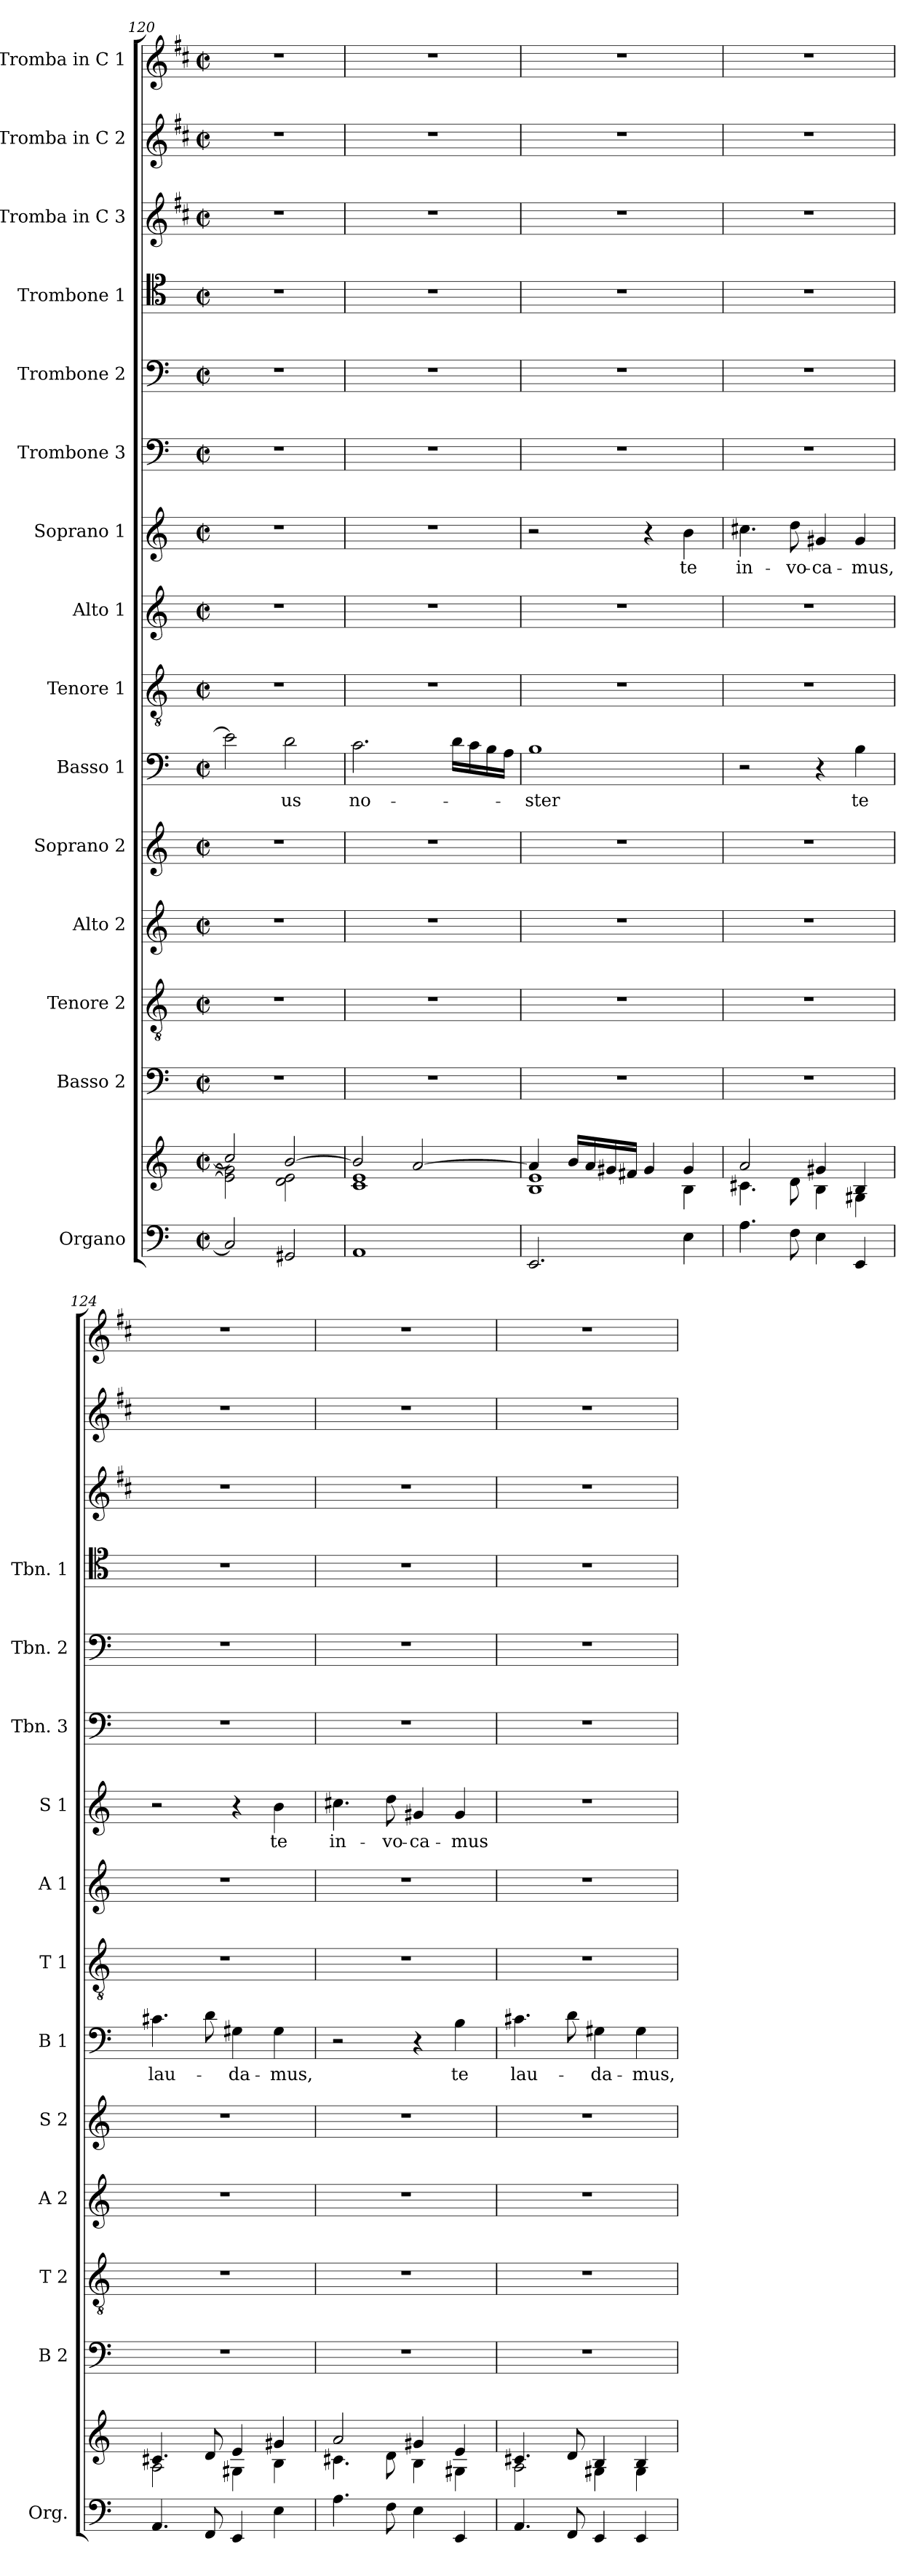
**kern	**kern	**kern	**kern	**kern	**kern	**kern	**text	**kern	**kern	**kern	**text	**kern	**kern	**kern	**kern	**kern	**kern
*part15	*part15	*part14	*part13	*part12	*part11	*part10	*part10	*part9	*part8	*part7	*part7	*part6	*part5	*part4	*part3	*part2	*part1
*staff16	*staff15	*staff14	*staff13	*staff12	*staff11	*staff10	*staff10	*staff9	*staff8	*staff7	*staff7	*staff6	*staff5	*staff4	*staff3	*staff2	*staff1
*I"Organo	*	*I"Basso 2	*I"Tenore 2	*I"Alto 2	*I"Soprano 2	*I"Basso 1	*	*I"Tenore 1	*I"Alto 1	*I"Soprano 1	*	*I"Trombone 3	*I"Trombone 2	*I"Trombone 1	*I"Tromba in C 3	*I"Tromba in C 2	*I"Tromba in C 1
*I'Org.	*	*I'B 2	*I'T 2	*I'A 2	*I'S 2	*I'B 1	*	*I'T 1	*I'A 1	*I'S 1	*	*I'Tbn. 3	*I'Tbn. 2	*I'Tbn. 1	*	*	*
*clefF4	*clefG2	*clefF4	*clefGv2	*clefG2	*clefG2	*clefF4	*	*clefGv2	*clefG2	*clefG2	*	*clefF4	*clefF4	*clefC4	*clefG2	*clefG2	*clefG2
*	*	*	*	*	*	*	*	*	*	*	*	*	*	*	*ITrd1c2	*ITrd1c2	*ITrd1c2
*k[]	*k[]	*k[]	*k[]	*k[]	*k[]	*k[]	*	*k[]	*k[]	*k[]	*	*k[]	*k[]	*k[]	*k[]	*k[]	*k[]
*a:	*a:	*a:	*a:	*a:	*a:	*a:	*	*a:	*a:	*a:	*	*a:	*a:	*a:	*a:	*a:	*a:
*M2/2	*M2/2	*M2/2	*M2/2	*M2/2	*M2/2	*M2/2	*	*M2/2	*M2/2	*M2/2	*	*M2/2	*M2/2	*M2/2	*M2/2	*M2/2	*M2/2
*met(c|)	*met(c|)	*met(c|)	*met(c|)	*met(c|)	*met(c|)	*met(c|)	*	*met(c|)	*met(c|)	*met(c|)	*	*met(c|)	*met(c|)	*met(c|)	*met(c|)	*met(c|)	*met(c|)
=120	=120	=120	=120	=120	=120	=120	=120	=120	=120	=120	=120	=120	=120	=120	=120	=120	=120
*	*^	*	*	*	*	*	*	*	*	*	*	*	*	*	*	*	*
2C/]	2cc/]	2e\] 2g\]	1r	1r	1r	1r	2e\]	.	1r	1r	1r	.	1r	1r	1r	1r	1r	1r
2GG#X/	[>2b/	2d\ 2e\	.	.	.	.	2d\	-us	.	.	.	.	.	.	.	.	.	.
=121	=121	=121	=121	=121	=121	=121	=121	=121	=121	=121	=121	=121	=121	=121	=121	=121	=121	=121
1AA	2b/]	1c 1e	1r	1r	1r	1r	2.c\	no-	1r	1r	1r	.	1r	1r	1r	1r	1r	1r
.	[>2a/	.	.	.	.	.	.	.	.	.	.	.	.	.	.	.	.	.
.	.	.	.	.	.	.	16d\LL	.	.	.	.	.	.	.	.	.	.	.
.	.	.	.	.	.	.	16c\	.	.	.	.	.	.	.	.	.	.	.
.	.	.	.	.	.	.	16B\	.	.	.	.	.	.	.	.	.	.	.
.	.	.	.	.	.	.	16A\JJ	.	.	.	.	.	.	.	.	.	.	.
=122	=122	=122	=122	=122	=122	=122	=122	=122	=122	=122	=122	=122	=122	=122	=122	=122	=122	=122
*	*	*^	*	*	*	*	*	*	*	*	*	*	*	*	*	*	*	*
2.EE/	4a/]	1B 1e	2.ryy	1r	1r	1r	1r	1B	-ster	1r	1r	2r	.	1r	1r	1r	1r	1r	1r
.	16b/LL	.	.	.	.	.	.	.	.	.	.	.	.	.	.	.	.	.	.
.	16a/	.	.	.	.	.	.	.	.	.	.	.	.	.	.	.	.	.	.
.	16g#X/	.	.	.	.	.	.	.	.	.	.	.	.	.	.	.	.	.	.
.	16f#X/JJ	.	.	.	.	.	.	.	.	.	.	.	.	.	.	.	.	.	.
.	4g#/	.	.	.	.	.	.	.	.	.	.	4r	.	.	.	.	.	.	.
4E\	4g#/	.	4B\	.	.	.	.	.	.	.	.	4b\	te	.	.	.	.	.	.
*	*	*v	*v	*	*	*	*	*	*	*	*	*	*	*	*	*	*	*	*
!!LO:PB:g=z
=123	=123	=123	=123	=123	=123	=123	=123	=123	=123	=123	=123	=123	=123	=123	=123	=123	=123	=123
4.A\	2a/	4.c#X\	1r	1r	1r	1r	2r	.	1r	1r	4.cc#X\	in-	1r	1r	1r	1r	1r	1r
8F\	.	8d\	.	.	.	.	.	.	.	.	8dd\	-vo-	.	.	.	.	.	.
4E\	4g#X/	4B\	.	.	.	.	4r	.	.	.	4g#X/	-ca-	.	.	.	.	.	.
4EE/	4B/	4G#X\	.	.	.	.	4B\	te	.	.	4g#/	-mus,	.	.	.	.	.	.
=124	=124	=124	=124	=124	=124	=124	=124	=124	=124	=124	=124	=124	=124	=124	=124	=124	=124	=124
4.AA/	4.c#X/	2A\	1r	1r	1r	1r	4.c#X\	lau-	1r	1r	2r	.	1r	1r	1r	1r	1r	1r
8FF/	8d/	.	.	.	.	.	8d\	.	.	.	.	.	.	.	.	.	.	.
4EE/	4e/	4G#X\	.	.	.	.	4G#X\	-da-	.	.	4r	.	.	.	.	.	.	.
4E\	4g#X/	4B\	.	.	.	.	4G#\	-mus,	.	.	4b\	te	.	.	.	.	.	.
=125	=125	=125	=125	=125	=125	=125	=125	=125	=125	=125	=125	=125	=125	=125	=125	=125	=125	=125
4.A\	2a/	4.c#X\	1r	1r	1r	1r	2r	.	1r	1r	4.cc#X\	in-	1r	1r	1r	1r	1r	1r
8F\	.	8d\	.	.	.	.	.	.	.	.	8dd\	-vo-	.	.	.	.	.	.
4E\	4g#X/	4B\	.	.	.	.	4r	.	.	.	4g#X/	-ca-	.	.	.	.	.	.
4EE/	4e/	4G#X\	.	.	.	.	4B\	te	.	.	4g#/	-mus	.	.	.	.	.	.
=126	=126	=126	=126	=126	=126	=126	=126	=126	=126	=126	=126	=126	=126	=126	=126	=126	=126	=126
4.AA/	4.c#X/	2A\	1r	1r	1r	1r	4.c#X\	lau-	1r	1r	1r	.	1r	1r	1r	1r	1r	1r
8FF/	8d/	.	.	.	.	.	8d\	.	.	.	.	.	.	.	.	.	.	.
4EE/	4B/	4G#X\	.	.	.	.	4G#X\	-da-	.	.	.	.	.	.	.	.	.	.
4EE/	4B/	4G#\	.	.	.	.	4G#\	-mus,	.	.	.	.	.	.	.	.	.	.
*	*v	*v	*	*	*	*	*	*	*	*	*	*	*	*	*	*	*	*
=	=	=	=	=	=	=	=	=	=	=	=	=	=	=	=	=	=
*-	*-	*-	*-	*-	*-	*-	*-	*-	*-	*-	*-	*-	*-	*-	*-	*-	*-
